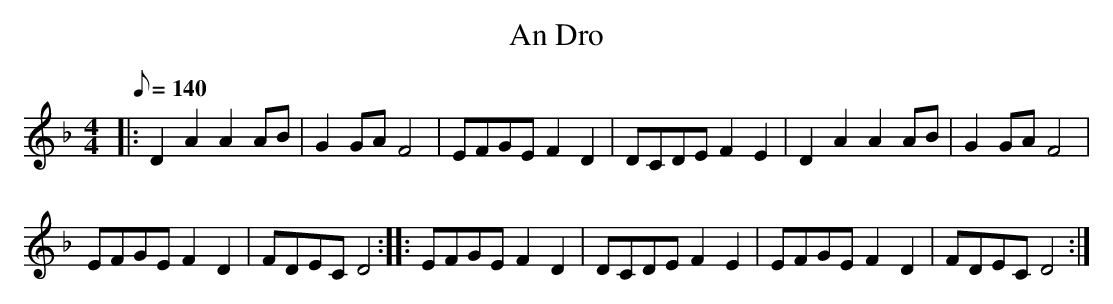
X:1
T:An Dro
L:1/8
M:4/4
Q:140
K:Dm
|:D2 A2 A2 AB| G2 GA F4| EFGE F2 D2| DCDE F2 E2|D2 A2 A2 AB| G2 GA F4|
 EFGE F2 D2|FDEC D4:||:EFGE F2 D2| DCDE F2 E2| EFGE F2 D2|FDEC D4:|
